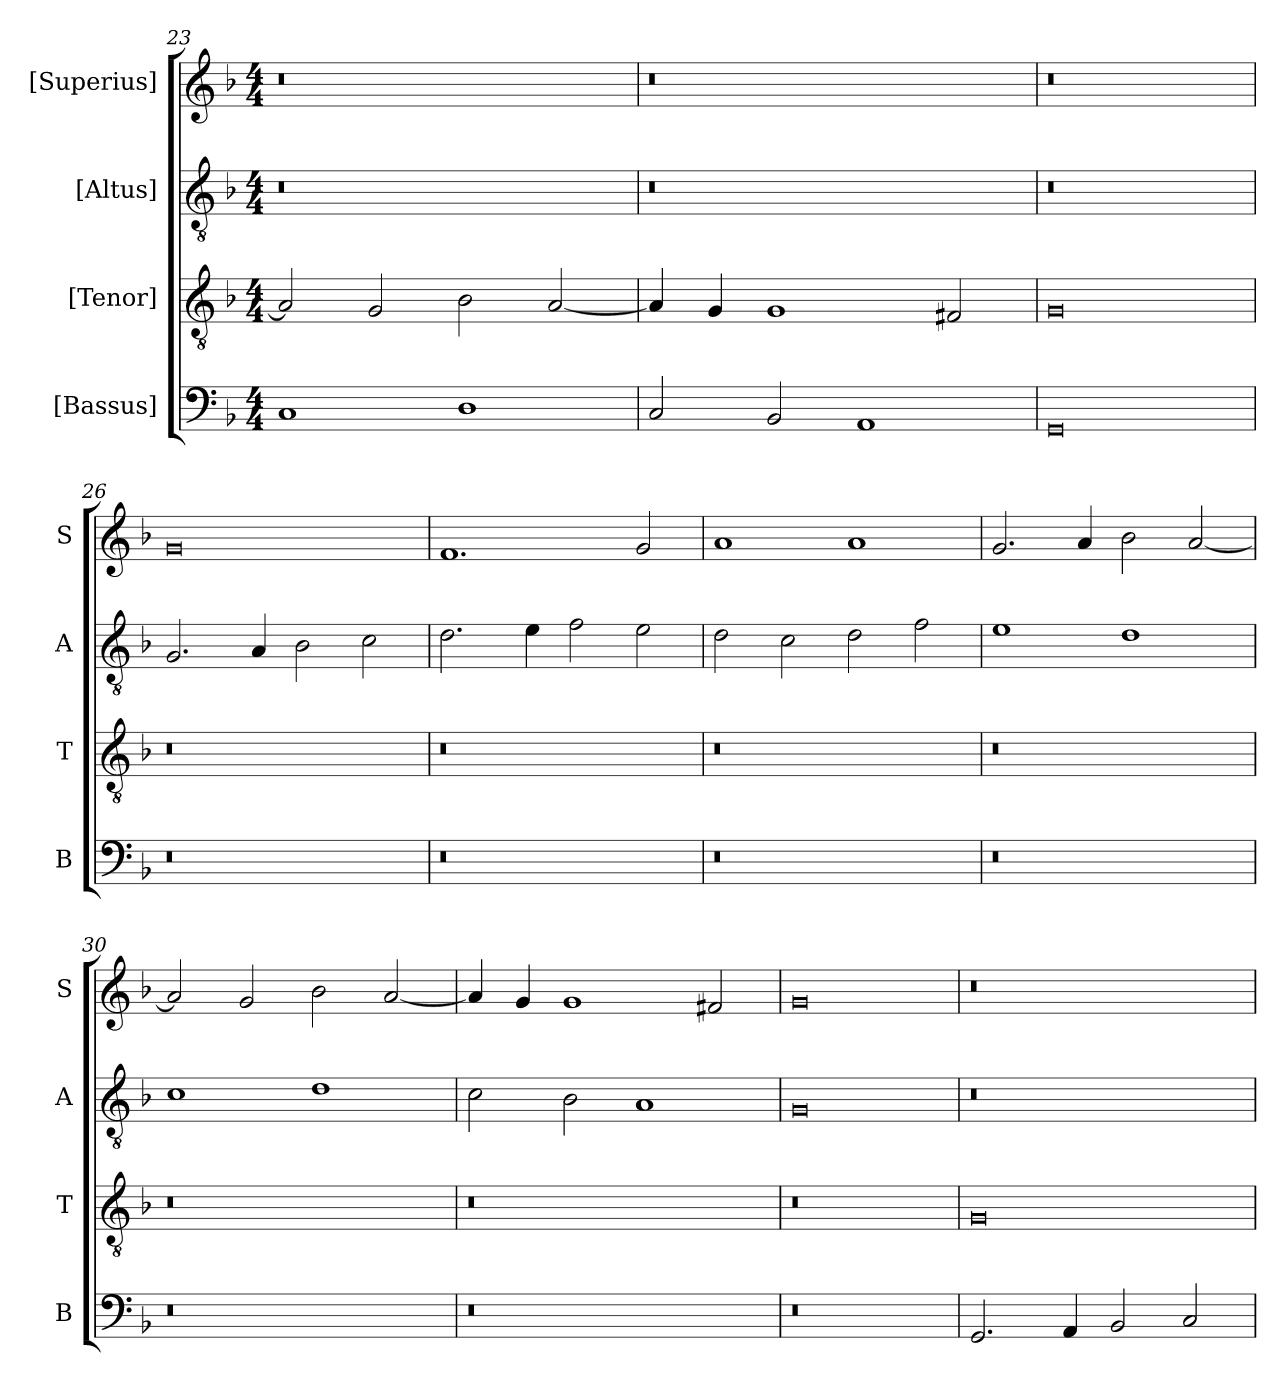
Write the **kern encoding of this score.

**kern	**kern	**kern	**kern
*part4	*part3	*part2	*part1
*staff4	*staff3	*staff2	*staff1
*I"[Bassus]	*I"[Tenor]	*I"[Altus]	*I"[Superius]
*I'B	*I'T	*I'A	*I'S
*clefF4	*clefGv2	*clefGv2	*clefG2
*k[b-]	*k[b-]	*k[b-]	*k[b-]
*M4/4	*M4/4	*M4/4	*M4/4
=23	=23	=23	=23
1C	2A]	0r	0r
.	2G	.	.
1D	2B-	.	.
.	[2A	.	.
=24	=24	=24	=24
2C	4A]	0r	0r
.	4G	.	.
2BB-	1G	.	.
1AA	.	.	.
.	2F#X	.	.
=25	=25	=25	=25
0GG	0G	0r	0r
=26	=26	=26	=26
0r	0r	2.G	0g
.	.	4A	.
.	.	2B-	.
.	.	2c	.
=27	=27	=27	=27
0r	0r	2.d	1.f
.	.	4e	.
.	.	2f	.
.	.	2e	2g
=28	=28	=28	=28
0r	0r	2d	1a
.	.	2c	.
.	.	2d	1a
.	.	2f	.
=29	=29	=29	=29
0r	0r	1e	2.g
.	.	.	4a
.	.	1d	2b-
.	.	.	[2a
=30	=30	=30	=30
0r	0r	1c	2a]
.	.	.	2g
.	.	1d	2b-
.	.	.	[2a
=31	=31	=31	=31
0r	0r	2c	4a]
.	.	.	4g
.	.	2B-	1g
.	.	1A	.
.	.	.	2f#X
=32	=32	=32	=32
0r	0r	0G	0g
=33	=33	=33	=33
2.GG	0G	0r	0r
4AA	.	.	.
2BB-	.	.	.
2C	.	.	.
=	=	=	=
*-	*-	*-	*-
